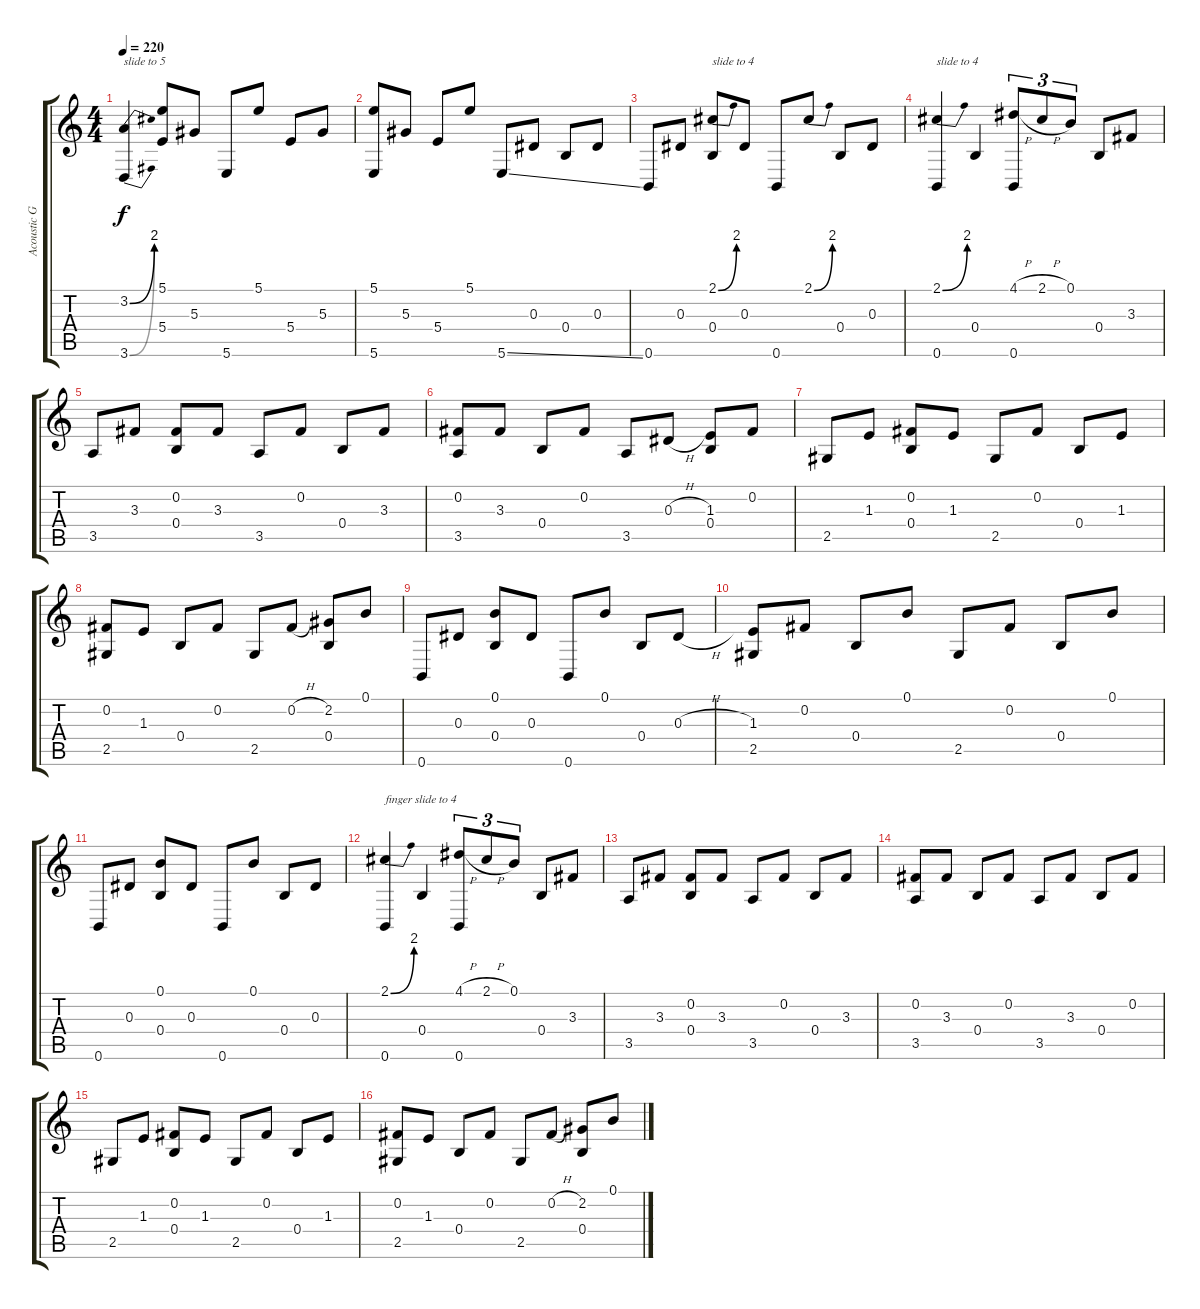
\track ("Acoustic Guitar" "Acoustic G") {instrument acousticguitarsteel}
\staff {score tabs}
\tuning (B3 Gb3 Eb3 B2 Gb2 B1) {hide}
\ts (4 4)
\tempo 220
\clef g2
\ks c
(3.2{be (bend 0 0 60 8)} 3.6{be (bend 0 0 60 8)}).4{txt "slide to 5" dy f} (5.1 5.4).8 5.3.8 5.6.8 5.1.8 5.4.8 5.3.8 |
(5.1 5.6).8 5.3.8 5.4.8 5.1.8 5.6{ss}.8 0.3.8 0.4.8 0.3.8 |
0.6.8 0.3.8 (2.1{be (bend 0 0 60 8)} 0.4).8{txt "slide to 4"} 0.3.8 0.6.8 2.1{be (bend 0 0 60 8)}.8 0.4.8 0.3.8 |
(2.1{be (bend 0 0 60 8)} 0.6).4{txt "slide to 4"} 0.4.4 (4.1{h} 0.6).8{tu (3 2)} 2.1{h}.8{tu (3 2)} 0.1.8{tu (3 2)} 0.4.8 3.3.8 |
3.5.8 3.3.8 (0.2 0.4).8 3.3.8 3.5.8 0.2.8 0.4.8 3.3.8 |
(0.2 3.5).8 3.3.8 0.4.8 0.2.8 3.5.8 0.3{h}.8 (1.3 0.4).8 0.2.8 |
2.5.8 1.3.8 (0.2 0.4).8 1.3.8 2.5.8 0.2.8 0.4.8 1.3.8 |
(0.2 2.5).8 1.3.8 0.4.8 0.2.8 2.5.8 0.2{h}.8 (2.2 0.4).8 0.1.8 |
0.6.8 0.3.8 (0.1 0.4).8 0.3.8 0.6.8 0.1.8 0.4.8 0.3{h}.8 |
(1.3 2.5).8 0.2.8 0.4.8 0.1.8 2.5.8 0.2.8 0.4.8 0.1.8 |
0.6.8 0.3.8 (0.1 0.4).8 0.3.8 0.6.8 0.1.8 0.4.8 0.3.8 |
(2.1{be (bend 0 0 60 8)} 0.6).4{txt "finger slide to 4"} 0.4.4 (4.1{h} 0.6).8{tu (3 2)} 2.1{h}.8{tu (3 2)} 0.1.8{tu (3 2)} 0.4.8 3.3.8 |
3.5.8 3.3.8 (0.2 0.4).8 3.3.8 3.5.8 0.2.8 0.4.8 3.3.8 |
(0.2 3.5).8 3.3.8 0.4.8 0.2.8 3.5.8 3.3.8 0.4.8 0.2.8 |
2.5.8 1.3.8 (0.2 0.4).8 1.3.8 2.5.8 0.2.8 0.4.8 1.3.8 |
(0.2 2.5).8 1.3.8 0.4.8 0.2.8 2.5.8 0.2{h}.8 (2.2 0.4).8 0.1.8
